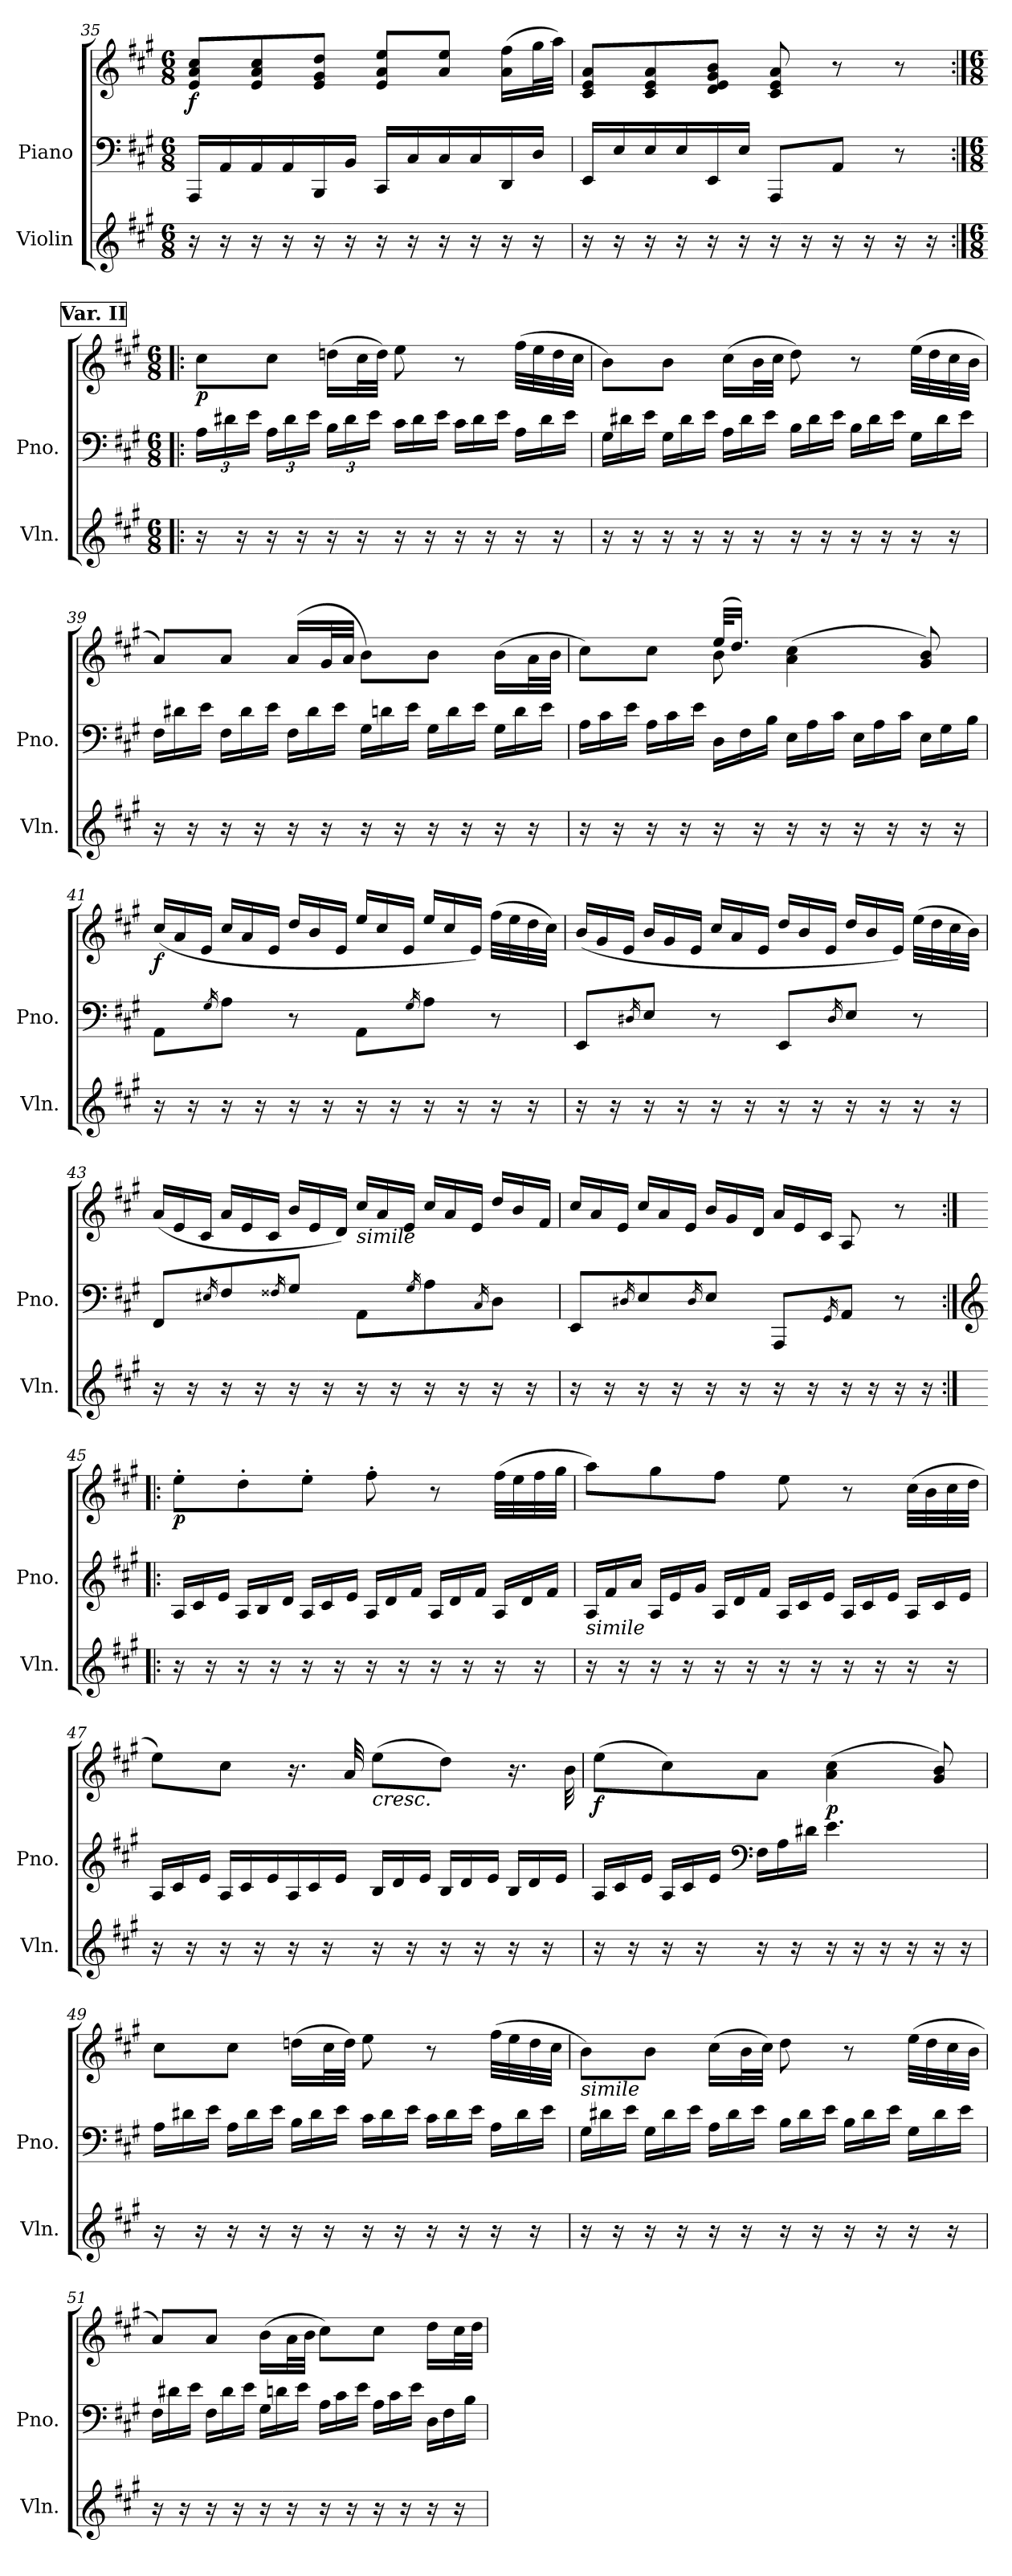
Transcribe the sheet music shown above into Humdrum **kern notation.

**kern	**kern	**kern	**dynam
*part2	*part1	*part1	*part1
*staff3	*staff2	*staff1	*staff1/2
*I"Violin	*I"Piano	*	*
*I'Vln.	*I'Pno.	*	*
*clefG2	*clefF4	*clefG2	*
*k[f#c#g#]	*k[f#c#g#]	*k[f#c#g#]	*
*M6/8	*M6/8	*M6/8	*
=35	=35	=35	=35
!	!	!	!LO:DY:b
16r	16AAA/LL	8e/ 8a/ 8cc#/L	f
16r	16AA/	.	.
16r	16AA/	8e/ 8a/ 8cc#/	.
16r	16AA/	.	.
16r	16BBB/	8e/ 8g#/ 8dd/J	.
16r	16BB/JJ	.	.
16r	16CC#/LL	8e/ 8a/ 8ee/L	.
16r	16C#/	.	.
16r	16C#/	8a/ 8ee/J	.
16r	16C#/	.	.
16r	16DD/	(>16a\ 16ff#\LL	.
16r	16D/JJ	32gg#\L	.
.	.	32aa\JJJ)	.
!!LO:LB:g=z
=36	=36	=36	=36
16r	16EE/LL	8c#/ 8e/ 8a/L	.
16r	16E/	.	.
16r	16E/	8c#/ 8e/ 8a/	.
16r	16E/	.	.
16r	16EE/	8d/ 8e/ 8g#/ 8b/J	.
16r	16E/JJ	.	.
16r	8AAA/L	8c#/ 8e/ 8a/	.
16r	.	.	.
16r	8AA/J	8r	.
16r	.	.	.
16r	8r	8r	.
16r	.	.	.
!!LO:LB:g=z
!!LO:REH:place=s1:a:B:fs=14:t=Var. II
=37:|!|:	=37:|!|:	=37:|!|:	=37:|!|:
*M6/8	*M6/8	*M6/8	*
*	*Xbrackettup	*	*
!	!	!	!LO:DY:b
16r	24A\LL	8cc#\L	p
.	24d#X\	.	.
16r	.	.	.
.	24e\JJ	.	.
16r	24A\LL	8cc#\J	.
.	24d#\	.	.
16r	.	.	.
.	24e\JJ	.	.
16r	24B\LL	(>16ddn\LL	.
.	24d#\	.	.
16r	.	32cc#\L	.
.	24e\JJ	.	.
.	.	32dd\JJJ)	.
*	*Xtuplet	*	*
16r	24c#\LL	8ee\	.
.	24d#\	.	.
16r	.	.	.
.	24e\JJ	.	.
16r	24c#\LL	8r	.
.	24d#\	.	.
16r	.	.	.
.	24e\JJ	.	.
16r	24A\LL	(>32ff#\LLL	.
.	.	32ee\	.
.	24d#\	.	.
16r	.	32dd\	.
.	24e\JJ	.	.
.	.	32cc#\JJJ	.
!!LO:PB:g=z
=38	=38	=38	=38
16r	24G#\LL	8b\L)	.
.	24d#X\	.	.
16r	.	.	.
.	24e\JJ	.	.
16r	24G#\LL	8b\J	.
.	24d#\	.	.
16r	.	.	.
.	24e\JJ	.	.
16r	24A\LL	(>16cc#\LL	.
.	24d#\	.	.
16r	.	32b\L	.
.	24e\JJ	.	.
.	.	32cc#\JJJ	.
16r	24B\LL	8dd\)	.
.	24d#\	.	.
16r	.	.	.
.	24e\JJ	.	.
16r	24B\LL	8r	.
.	24d#\	.	.
16r	.	.	.
.	24e\JJ	.	.
16r	24G#\LL	(>32ee\LLL	.
.	.	32dd\	.
.	24d#\	.	.
16r	.	32cc#\	.
.	24e\JJ	.	.
.	.	32b\JJJ	.
!!LO:LB:g=z
=39	=39	=39	=39
16r	24F#\LL	8a/L)	.
.	24d#X\	.	.
16r	.	.	.
.	24e\JJ	.	.
16r	24F#\LL	8a/J	.
.	24d#\	.	.
16r	.	.	.
.	24e\JJ	.	.
16r	24F#\LL	(>16a/LL	.
.	24d#\	.	.
16r	.	32g#/L	.
.	24e\JJ	.	.
.	.	32a/JJJ	.
16r	24G#\LL	8b\L)	.
.	24dn\	.	.
16r	.	.	.
.	24e\JJ	.	.
16r	24G#\LL	8b\J	.
.	24d\	.	.
16r	.	.	.
.	24e\JJ	.	.
16r	24G#\LL	(>16b\LL	.
.	24d\	.	.
16r	.	32a\L	.
.	24e\JJ	.	.
.	.	32b\JJJ	.
!!LO:LB:g=z
=40	=40	=40	=40
*	*	*^	*
16r	24A\LL	8cc#\L)	4ryy	.
.	24c#\	.	.	.
16r	.	.	.	.
.	24e\JJ	.	.	.
16r	24A\LL	8cc#\J	.	.
.	24c#\	.	.	.
16r	.	.	.	.
.	24e\JJ	.	.	.
16r	24D\LL	(>32ee/KLL	8b\	.
.	.	16.dd/JJ)	.	.
.	24F#\	.	.	.
16r	.	.	.	.
.	24B\JJ	.	.	.
16r	24E\LL	(>4a\ 4cc#\	4.ryy	.
.	24A\	.	.	.
16r	.	.	.	.
.	24c#\JJ	.	.	.
16r	24E\LL	.	.	.
.	24A\	.	.	.
16r	.	.	.	.
.	24c#\JJ	.	.	.
16r	24E\LL	8g#/ 8b/)	.	.
.	24G#\	.	.	.
16r	.	.	.	.
.	24B\JJ	.	.	.
*	*	*v	*v	*
=41	=41	=41	=41
*	*	*Xtuplet	*
!	!	!	!LO:DY:b
16r	8AA\L	(<24cc#/LL	f
.	.	24a/	.
16r	.	.	.
.	.	24e/JJ	.
.	16qG#/	.	.
16r	8A\J	24cc#/LL	.
.	.	24a/	.
16r	.	.	.
.	.	24e/JJ	.
16r	8r	24dd/LL	.
.	.	24b/	.
16r	.	.	.
.	.	24e/JJ	.
16r	8AA\L	24ee/LL	.
.	.	24cc#/	.
16r	.	.	.
.	.	24e/JJ	.
.	16qG#/	.	.
16r	8A\J	24ee/LL	.
.	.	24cc#/	.
16r	.	.	.
.	.	24e/JJ)	.
16r	8r	(>32ff#\LLL	.
.	.	32ee\	.
16r	.	32dd\	.
.	.	32cc#\JJJ)	.
!!LO:PB:g=z
=42	=42	=42	=42
16r	8EE/L	(<24b/LL	.
.	.	24g#/	.
16r	.	.	.
.	.	24e/JJ	.
.	16qD#X/	.	.
16r	8E/J	24b/LL	.
.	.	24g#/	.
16r	.	.	.
.	.	24e/JJ	.
16r	8r	24cc#/LL	.
.	.	24a/	.
16r	.	.	.
.	.	24e/JJ	.
16r	8EE/L	24dd/LL	.
.	.	24b/	.
16r	.	.	.
.	.	24e/JJ	.
.	16qD#/	.	.
16r	8E/J	24dd/LL	.
.	.	24b/	.
16r	.	.	.
.	.	24e/JJ)	.
16r	8r	(>32ee\LLL	.
.	.	32dd\	.
16r	.	32cc#\	.
.	.	32b\JJJ)	.
=43	=43	=43	=43
16r	8FF#/L	(<24a/LL	.
.	.	24e/	.
16r	.	.	.
.	.	24c#/JJ	.
.	16qE#X/	.	.
16r	8F#/	24a/LL	.
.	.	24e/	.
16r	.	.	.
.	.	24c#/JJ	.
.	16qF##X/	.	.
16r	8G#/J	24b/LL	.
.	.	24e/	.
16r	.	.	.
.	.	24d/JJ)	.
!	!	!LO:TX:b:i:t=simile	!
16r	8AA\L	24cc#/LL	.
.	.	24a/	.
16r	.	.	.
.	.	24e/JJ	.
.	16qG#/	.	.
16r	8A\	24cc#/LL	.
.	.	24a/	.
16r	.	.	.
.	.	24e/JJ	.
.	16qC#/	.	.
16r	8D\J	24dd/LL	.
.	.	24b/	.
16r	.	.	.
.	.	24f#/JJ	.
!!LO:LB:g=z
=44	=44	=44	=44
16r	8EE/L	24cc#/LL	.
.	.	24a/	.
16r	.	.	.
.	.	24e/JJ	.
.	16qD#X/	.	.
16r	8E/	24cc#/LL	.
.	.	24a/	.
16r	.	.	.
.	.	24e/JJ	.
.	16qD#/	.	.
16r	8E/J	24b/LL	.
.	.	24g#/	.
16r	.	.	.
.	.	24d/JJ	.
16r	8AAA/L	24a/LL	.
.	.	24e/	.
16r	.	.	.
.	.	24c#/JJ	.
.	16qGG#/	.	.
16r	8AA/J	8A/	.
16r	.	.	.
16r	8r	8r	.
16r	.	.	.
!!LO:LB:g=z
=45:|!|:	=45:|!|:	=45:|!|:	=45:|!|:
*	*clefG2	*	*
!	!	!	!LO:DY:b
16r	24A/LL	8ee'\L	p
.	24c#/	.	.
16r	.	.	.
.	24e/JJ	.	.
16r	24A/LL	8dd'\	.
.	24B/	.	.
16r	.	.	.
.	24d/JJ	.	.
16r	24A/LL	8ee'\J	.
.	24c#/	.	.
16r	.	.	.
.	24e/JJ	.	.
16r	24A/LL	8ff#'\	.
.	24d/	.	.
16r	.	.	.
.	24f#/JJ	.	.
16r	24A/LL	8r	.
.	24d/	.	.
16r	.	.	.
.	24f#/JJ	.	.
16r	24A/LL	(>32ff#\LLL	.
.	.	32ee\	.
.	24d/	.	.
16r	.	32ff#\	.
.	24f#/JJ	.	.
.	.	32gg#\JJJ	.
!!LO:PB:g=z
=46	=46	=46	=46
!	!LO:TX:b:i:t=simile	!	!
16r	24A/LL	8aa\L)	.
.	24f#/	.	.
16r	.	.	.
.	24a/JJ	.	.
16r	24A/LL	8gg#\	.
.	24e/	.	.
16r	.	.	.
.	24g#/JJ	.	.
16r	24A/LL	8ff#\J	.
.	24d/	.	.
16r	.	.	.
.	24f#/JJ	.	.
16r	24A/LL	8ee\	.
.	24c#/	.	.
16r	.	.	.
.	24e/JJ	.	.
16r	24A/LL	8r	.
.	24c#/	.	.
16r	.	.	.
.	24e/JJ	.	.
16r	24A/LL	(>32cc#\LLL	.
.	.	32b\	.
.	24c#/	.	.
16r	.	32cc#\	.
.	24e/JJ	.	.
.	.	32dd\JJJ	.
!!LO:LB:g=z
=47	=47	=47	=47
16r	24A/LL	8ee\L)	.
.	24c#/	.	.
16r	.	.	.
.	24e/JJ	.	.
16r	24A/LL	8cc#\J	.
.	24c#/	.	.
16r	.	.	.
.	24e/	.	.
16r	24A/	16.r	.
.	24c#/	.	.
16r	.	.	.
.	24e/JJ	.	.
.	.	32a/	.
!	!	!LO:TX:b:i:t=cresc.	!
16r	24B/LL	(>8ee\L	.
.	24d/	.	.
16r	.	.	.
.	24e/JJ	.	.
16r	24B/LL	8dd\J)	.
.	24d/	.	.
16r	.	.	.
.	24e/JJ	.	.
16r	24B/LL	16.r	.
.	24d/	.	.
16r	.	.	.
.	24e/JJ	.	.
.	.	32b\	.
!!LO:LB:g=z
=48	=48	=48	=48
!	!	!	!LO:DY:b
16r	24A/LL	(>8ee\L	f
.	24c#/	.	.
16r	.	.	.
.	24e/JJ	.	.
16r	24A/LL	8cc#\)	.
.	24c#/	.	.
16r	.	.	.
.	24e/JJ	.	.
*	*clefF4	*	*
16r	24F#\LL	8a\J	.
.	24A\	.	.
16r	.	.	.
.	24d#X\JJ	.	.
!	!	!	!LO:DY:b
16r	4.e\	(>4a\ 4cc#\	p
16r	.	.	.
16r	.	.	.
16r	.	.	.
16r	.	8g#/ 8b/)	.
16r	.	.	.
!!LO:PB:g=z
=49	=49	=49	=49
16r	24A\LL	8cc#\L	.
.	24d#X\	.	.
16r	.	.	.
.	24e\JJ	.	.
16r	24A\LL	8cc#\J	.
.	24d#\	.	.
16r	.	.	.
.	24e\JJ	.	.
16r	24B\LL	(>16ddn\LL	.
.	24d#\	.	.
16r	.	32cc#\L	.
.	24e\JJ	.	.
.	.	32dd\JJJ)	.
16r	24c#\LL	8ee\	.
.	24d#\	.	.
16r	.	.	.
.	24e\JJ	.	.
16r	24c#\LL	8r	.
.	24d#\	.	.
16r	.	.	.
.	24e\JJ	.	.
16r	24A\LL	(>32ff#\LLL	.
.	.	32ee\	.
.	24d#\	.	.
16r	.	32dd\	.
.	24e\JJ	.	.
.	.	32cc#\JJJ	.
!!LO:LB:g=z
=50	=50	=50	=50
!	!LO:TX:a:i:t=simile	!	!
16r	24G#\LL	8b\L)	.
.	24d#X\	.	.
16r	.	.	.
.	24e\JJ	.	.
16r	24G#\LL	8b\J	.
.	24d#\	.	.
16r	.	.	.
.	24e\JJ	.	.
16r	24A\LL	(>16cc#\LL	.
.	24d#\	.	.
16r	.	32b\L	.
.	24e\JJ	.	.
.	.	32cc#\JJJ)	.
16r	24B\LL	8dd\	.
.	24d#\	.	.
16r	.	.	.
.	24e\JJ	.	.
16r	24B\LL	8r	.
.	24d#\	.	.
16r	.	.	.
.	24e\JJ	.	.
16r	24G#\LL	(>32ee\LLL	.
.	.	32dd\	.
.	24d#\	.	.
16r	.	32cc#\	.
.	24e\JJ	.	.
.	.	32b\JJJ	.
!!LO:LB:g=z
=51	=51	=51	=51
16r	24F#\LL	8a/L)	.
.	24d#X\	.	.
16r	.	.	.
.	24e\JJ	.	.
16r	24F#\LL	8a/J	.
.	24d#\	.	.
16r	.	.	.
.	24e\JJ	.	.
16r	24G#\LL	(>16b\LL	.
.	24dn\	.	.
16r	.	32a\L	.
.	24e\JJ	.	.
.	.	32b\JJJ	.
16r	24A\LL	8cc#\L)	.
.	24c#\	.	.
16r	.	.	.
.	24e\JJ	.	.
16r	24A\LL	8cc#\J	.
.	24c#\	.	.
16r	.	.	.
.	24e\JJ	.	.
16r	24D\LL	16dd\LL	.
.	24F#\	.	.
16r	.	32cc#\L	.
.	24B\JJ	.	.
.	.	32dd\JJJ	.
=	=	=	=
*-	*-	*-	*-
